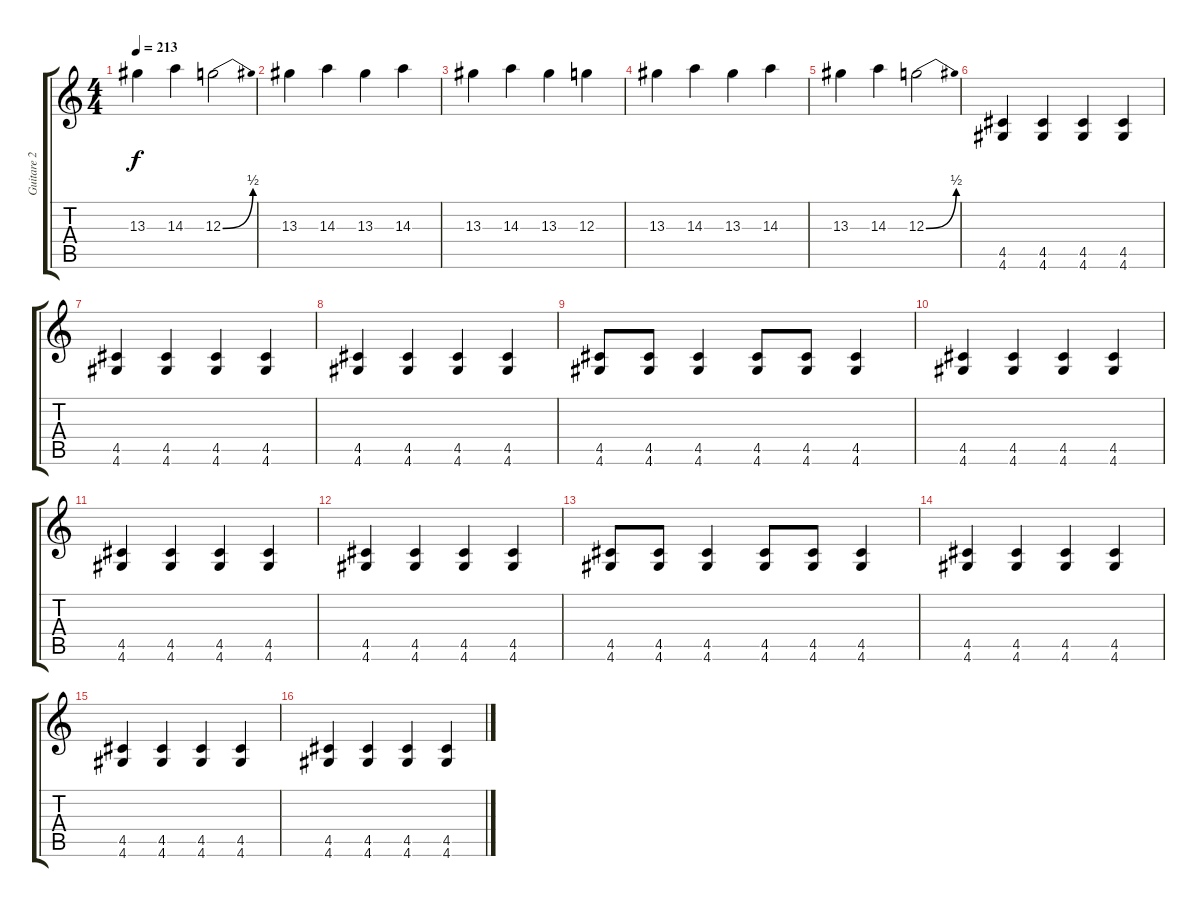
\track ("Guitare 2" "Guitare 2") {instrument distortionguitar}
\staff {score tabs}
\tuning (E4 B3 G3 D3 A2 E2) {hide}
\ts (4 4)
\tempo 213
\clef g2
\ks c
13.3.4{dy f} 14.3.4 12.3{be (bend 0 0 60 2)}.2 |
13.3.4 14.3.4 13.3.4 14.3.4 |
13.3.4 14.3.4 13.3.4 12.3.4 |
13.3.4 14.3.4 13.3.4 14.3.4 |
13.3.4 14.3.4 12.3{be (bend 0 0 60 2)}.2 |
(4.5 4.6).4 (4.5 4.6).4 (4.5 4.6).4 (4.5 4.6).4 |
(4.5 4.6).4 (4.5 4.6).4 (4.5 4.6).4 (4.5 4.6).4 |
(4.5 4.6).4 (4.5 4.6).4 (4.5 4.6).4 (4.5 4.6).4 |
(4.5 4.6).8 (4.5 4.6).8 (4.5 4.6).4 (4.5 4.6).8 (4.5 4.6).8 (4.5 4.6).4 |
(4.5 4.6).4 (4.5 4.6).4 (4.5 4.6).4 (4.5 4.6).4 |
(4.5 4.6).4 (4.5 4.6).4 (4.5 4.6).4 (4.5 4.6).4 |
(4.5 4.6).4 (4.5 4.6).4 (4.5 4.6).4 (4.5 4.6).4 |
(4.5 4.6).8 (4.5 4.6).8 (4.5 4.6).4 (4.5 4.6).8 (4.5 4.6).8 (4.5 4.6).4 |
(4.5 4.6).4 (4.5 4.6).4 (4.5 4.6).4 (4.5 4.6).4 |
(4.5 4.6).4 (4.5 4.6).4 (4.5 4.6).4 (4.5 4.6).4 |
(4.5 4.6).4 (4.5 4.6).4 (4.5 4.6).4 (4.5 4.6).4
